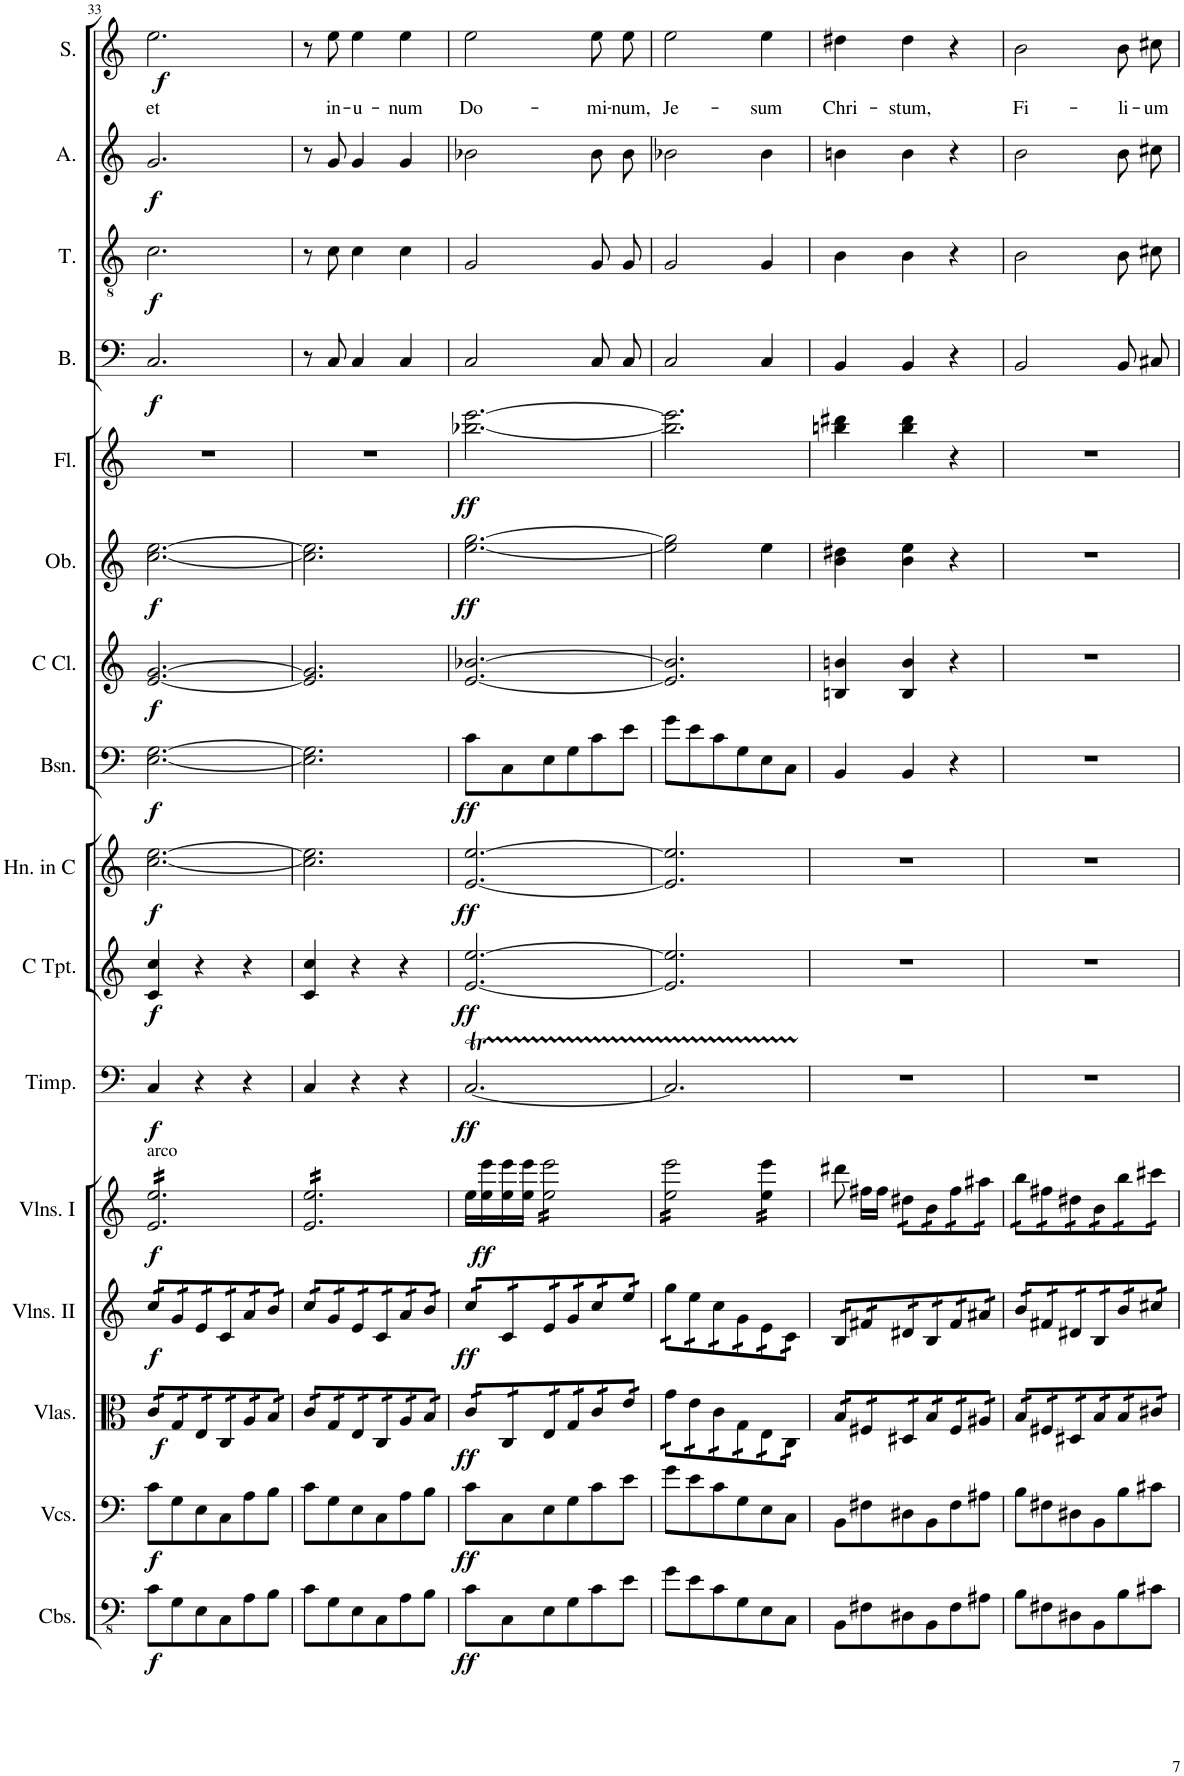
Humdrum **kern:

**kern	**dynam	**kern	**dynam	**kern	**dynam	**kern	**dynam	**kern	**dynam	**kern	**dynam	**kern	**dynam	**kern	**dynam	**kern	**dynam	**kern	**dynam	**kern	**dynam	**kern	**dynam	**kern	**dynam	**kern	**dynam	**kern	**dynam	**kern	**text	**dynam
*part16	*part16	*part15	*part15	*part14	*part14	*part13	*part13	*part12	*part12	*part11	*part11	*part10	*part10	*part9	*part9	*part8	*part8	*part7	*part7	*part6	*part6	*part5	*part5	*part4	*part4	*part3	*part3	*part2	*part2	*part1	*part1	*part1
*staff16	*staff16	*staff15	*staff15	*staff14	*staff14	*staff13	*staff13	*staff12	*staff12	*staff11	*staff11	*staff10	*staff10	*staff9	*staff9	*staff8	*staff8	*staff7	*staff7	*staff6	*staff6	*staff5	*staff5	*staff4	*staff4	*staff3	*staff3	*staff2	*staff2	*staff1	*staff1	*staff1
*I"Contrabasses	*	*I"Violoncellos	*	*I"Violas	*	*I"Violins II	*	*I"Violins I	*	*I"Timpani	*	*I"C Trumpet	*	*I"Horn in C	*	*I"Bassoon	*	*I"C Clarinet	*	*I"Oboe	*	*I"Flute	*	*I"Bass	*	*I"Tenor	*	*I"Alto	*	*I"Soprano	*	*
*I'Cbs.	*	*I'Vcs.	*	*I'Vlas.	*	*I'Vlns. II	*	*I'Vlns. I	*	*I'Timp.	*	*I'C Tpt.	*	*I'Hn. in C	*	*I'Bsn.	*	*I'C Cl.	*	*I'Ob.	*	*I'Fl.	*	*I'B.	*	*I'T.	*	*I'A.	*	*I'S.	*	*
!!LO:PB:g=z
*clefFv4	*	*clefF4	*	*clefC3	*	*clefG2	*	*clefG2	*	*clefF4	*	*clefG2	*	*clefG2	*	*clefF4	*	*clefG2	*	*clefG2	*	*clefG2	*	*clefF4	*	*clefGv2	*	*clefG2	*	*clefG2	*	*
*	*	*	*	*	*	*	*	*	*	*	*	*	*	*Trd4c7	*	*	*	*Trd1c2	*	*	*	*	*	*	*	*	*	*	*	*	*	*
*k[]	*	*k[]	*	*k[]	*	*k[]	*	*k[]	*	*k[]	*	*k[]	*	*k[]	*	*k[]	*	*k[]	*	*k[]	*	*k[]	*	*k[]	*	*k[]	*	*k[]	*	*k[]	*	*
*M3/4	*	*M3/4	*	*M3/4	*	*M3/4	*	*M3/4	*	*M3/4	*	*M3/4	*	*M3/4	*	*M3/4	*	*M3/4	*	*M3/4	*	*M3/4	*	*M3/4	*	*M3/4	*	*M3/4	*	*M3/4	*	*
=33	=33	=33	=33	=33	=33	=33	=33	=33	=33	=33	=33	=33	=33	=33	=33	=33	=33	=33	=33	=33	=33	=33	=33	=33	=33	=33	=33	=33	=33	=33	=33	=33
!	!	!	!	!	!	!	!	!LO:TX:a:t=arco	!	!	!	!	!	!	!	!	!	!	!	!	!	!	!	!	!	!	!	!	!	!	!	!
!	!LO:DY:b	!	!LO:DY:b	!	!LO:DY:b	!	!LO:DY:b	!	!LO:DY:b	!	!LO:DY:b	!	!LO:DY:b	!	!LO:DY:b	!	!LO:DY:b	!	!LO:DY:b	!	!LO:DY:b	!	!	!	!LO:DY:b	!	!LO:DY:b	!	!LO:DY:b	!	!LO:LY:b	!LO:DY:b
*	*	*	*	*tremolo	*	*	*	*	*	*	*	*	*	*	*	*	*	*	*	*	*	*	*	*	*	*	*	*	*	*	*	*
*	*	*	*	*	*	*tremolo	*	*	*	*	*	*	*	*	*	*	*	*	*	*	*	*	*	*	*	*	*	*	*	*	*	*
*	*	*	*	*	*	*	*	*tremolo	*	*	*	*	*	*	*	*	*	*	*	*	*	*	*	*	*	*	*	*	*	*	*	*
8C\L	f	8c\L	f	16c/LL	f	16cc/LL	f	16e/ 16ee/LL	f	4C/	f	4c/ 4cc/	f	[2.cc\ [2.ee\	f	[2.E\ [2.G\	f	[2.e/ [2.g/	f	[2.cc\ [2.ee\	f	2.r	.	2.C/	f	2.c\	f	2.g/	f	2.ee\	et	f
.	.	.	.	16c/	.	16cc/	.	16e/ 16ee/	.	.	.	.	.	.	.	.	.	.	.	.	.	.	.	.	.	.	.	.	.	.	.	.
8GG\	.	8G\	.	16G/	.	16g/	.	16e/ 16ee/	.	.	.	.	.	.	.	.	.	.	.	.	.	.	.	.	.	.	.	.	.	.	.	.
.	.	.	.	16G/	.	16g/	.	16e/ 16ee/	.	.	.	.	.	.	.	.	.	.	.	.	.	.	.	.	.	.	.	.	.	.	.	.
8EE\	.	8E\	.	16E/	.	16e/	.	16e/ 16ee/	.	4r	.	4r	.	.	.	.	.	.	.	.	.	.	.	.	.	.	.	.	.	.	.	.
.	.	.	.	16E/	.	16e/	.	16e/ 16ee/	.	.	.	.	.	.	.	.	.	.	.	.	.	.	.	.	.	.	.	.	.	.	.	.
8CC\	.	8C\	.	16C/	.	16c/	.	16e/ 16ee/	.	.	.	.	.	.	.	.	.	.	.	.	.	.	.	.	.	.	.	.	.	.	.	.
.	.	.	.	16C/	.	16c/	.	16e/ 16ee/	.	.	.	.	.	.	.	.	.	.	.	.	.	.	.	.	.	.	.	.	.	.	.	.
8AA\	.	8A\	.	16A/	.	16a/	.	16e/ 16ee/	.	4r	.	4r	.	.	.	.	.	.	.	.	.	.	.	.	.	.	.	.	.	.	.	.
.	.	.	.	16A/	.	16a/	.	16e/ 16ee/	.	.	.	.	.	.	.	.	.	.	.	.	.	.	.	.	.	.	.	.	.	.	.	.
8BB\J	.	8B\J	.	16B/	.	16b/	.	16e/ 16ee/	.	.	.	.	.	.	.	.	.	.	.	.	.	.	.	.	.	.	.	.	.	.	.	.
.	.	.	.	16B/JJ	.	16b/JJ	.	16e/ 16ee/JJ	.	.	.	.	.	.	.	.	.	.	.	.	.	.	.	.	.	.	.	.	.	.	.	.
=34	=34	=34	=34	=34	=34	=34	=34	=34	=34	=34	=34	=34	=34	=34	=34	=34	=34	=34	=34	=34	=34	=34	=34	=34	=34	=34	=34	=34	=34	=34	=34	=34
8C\L	.	8c\L	.	16c/LL	.	16cc/LL	.	16e/ 16ee/LL	.	4C/	.	4c/ 4cc/	.	2.cc\] 2.ee\]	.	2.E\] 2.G\]	.	2.e/] 2.g/]	.	2.cc\] 2.ee\]	.	2.r	.	8r	.	8r	.	8r	.	8r	.	.
.	.	.	.	16c/	.	16cc/	.	16e/ 16ee/	.	.	.	.	.	.	.	.	.	.	.	.	.	.	.	.	.	.	.	.	.	.	.	.
!	!	!	!	!	!	!	!	!	!	!	!	!	!	!	!	!	!	!	!	!	!	!	!	!	!	!	!	!	!	!	!LO:LY:b	!
8GG\	.	8G\	.	16G/	.	16g/	.	16e/ 16ee/	.	.	.	.	.	.	.	.	.	.	.	.	.	.	.	8C/	.	8c\	.	8g/	.	8ee\	in-	.
.	.	.	.	16G/	.	16g/	.	16e/ 16ee/	.	.	.	.	.	.	.	.	.	.	.	.	.	.	.	.	.	.	.	.	.	.	.	.
!	!	!	!	!	!	!	!	!	!	!	!	!	!	!	!	!	!	!	!	!	!	!	!	!	!	!	!	!	!	!	!LO:LY:b	!
8EE\	.	8E\	.	16E/	.	16e/	.	16e/ 16ee/	.	4r	.	4r	.	.	.	.	.	.	.	.	.	.	.	4C/	.	4c\	.	4g/	.	4ee\	-u-	.
.	.	.	.	16E/	.	16e/	.	16e/ 16ee/	.	.	.	.	.	.	.	.	.	.	.	.	.	.	.	.	.	.	.	.	.	.	.	.
8CC\	.	8C\	.	16C/	.	16c/	.	16e/ 16ee/	.	.	.	.	.	.	.	.	.	.	.	.	.	.	.	.	.	.	.	.	.	.	.	.
.	.	.	.	16C/	.	16c/	.	16e/ 16ee/	.	.	.	.	.	.	.	.	.	.	.	.	.	.	.	.	.	.	.	.	.	.	.	.
!	!	!	!	!	!	!	!	!	!	!	!	!	!	!	!	!	!	!	!	!	!	!	!	!	!	!	!	!	!	!	!LO:LY:b	!
8AA\	.	8A\	.	16A/	.	16a/	.	16e/ 16ee/	.	4r	.	4r	.	.	.	.	.	.	.	.	.	.	.	4C/	.	4c\	.	4g/	.	4ee\	-num	.
.	.	.	.	16A/	.	16a/	.	16e/ 16ee/	.	.	.	.	.	.	.	.	.	.	.	.	.	.	.	.	.	.	.	.	.	.	.	.
8BB\J	.	8B\J	.	16B/	.	16b/	.	16e/ 16ee/	.	.	.	.	.	.	.	.	.	.	.	.	.	.	.	.	.	.	.	.	.	.	.	.
.	.	.	.	16B/JJ	.	16b/JJ	.	16e/ 16ee/JJ	.	.	.	.	.	.	.	.	.	.	.	.	.	.	.	.	.	.	.	.	.	.	.	.
*	*	*	*	*	*	*	*	*Xtremolo	*	*	*	*	*	*	*	*	*	*	*	*	*	*	*	*	*	*	*	*	*	*	*	*
=35	=35	=35	=35	=35	=35	=35	=35	=35	=35	=35	=35	=35	=35	=35	=35	=35	=35	=35	=35	=35	=35	=35	=35	=35	=35	=35	=35	=35	=35	=35	=35	=35
!	!LO:DY:b	!	!LO:DY:b	!	!LO:DY:b	!	!LO:DY:b	!	!	!	!LO:DY:b	!	!LO:DY:b	!	!LO:DY:b	!	!LO:DY:b	!	!	!	!LO:DY:b	!	!LO:DY:b	!	!	!	!	!	!	!	!LO:LY:b	!
8C\L	ff	8c\L	ff	16c/LL	ff	16cc/LL	ff	16ee\LL	.	[2.CT/	ff	[2.e/ [2.ee/	ff	[2.e/ [2.ee/	ff	8c\L	ff	[2.e/ [2.b-X/	.	[2.ee\ [2.gg\	ff	[2.bb-X\ [2.eee\	ff	2C/	.	2G/	.	2b-X\	.	2ee\	Do-	.
!	!	!	!	!	!	!	!	!	!LO:DY:b	!	!	!	!	!	!	!	!	!	!	!	!	!	!	!	!	!	!	!	!	!	!	!
.	.	.	.	16c/	.	16cc/	.	16ee\ 16eee\	ff	.	.	.	.	.	.	.	.	.	.	.	.	.	.	.	.	.	.	.	.	.	.	.
8CC\	.	8C\	.	16C/	.	16c/	.	16ee\ 16eee\	.	.	.	.	.	.	.	8C\	.	.	.	.	.	.	.	.	.	.	.	.	.	.	.	.
.	.	.	.	16C/	.	16c/	.	16ee\ 16eee\JJ	.	.	.	.	.	.	.	.	.	.	.	.	.	.	.	.	.	.	.	.	.	.	.	.
*	*	*	*	*	*	*	*	*tremolo	*	*	*	*	*	*	*	*	*	*	*	*	*	*	*	*	*	*	*	*	*	*	*	*
8EE\	.	8E\	.	16E/	.	16e/	.	16ee\ 16eee\LL	.	.	.	.	.	.	.	8E\	.	.	.	.	.	.	.	.	.	.	.	.	.	.	.	.
.	.	.	.	16E/	.	16e/	.	16ee\ 16eee\	.	.	.	.	.	.	.	.	.	.	.	.	.	.	.	.	.	.	.	.	.	.	.	.
8GG\	.	8G\	.	16G/	.	16g/	.	16ee\ 16eee\	.	.	.	.	.	.	.	8G\	.	.	.	.	.	.	.	.	.	.	.	.	.	.	.	.
.	.	.	.	16G/	.	16g/	.	16ee\ 16eee\	.	.	.	.	.	.	.	.	.	.	.	.	.	.	.	.	.	.	.	.	.	.	.	.
!	!	!	!	!	!	!	!	!	!	!	!	!	!	!	!	!	!	!	!	!	!	!	!	!	!	!	!	!	!	!	!LO:LY:b	!
8C\	.	8c\	.	16c/	.	16cc/	.	16ee\ 16eee\	.	.	.	.	.	.	.	8c\	.	.	.	.	.	.	.	8C/L	.	8G/L	.	8b-\L	.	8ee\L	-mi-	.
.	.	.	.	16c/	.	16cc/	.	16ee\ 16eee\	.	.	.	.	.	.	.	.	.	.	.	.	.	.	.	.	.	.	.	.	.	.	.	.
!	!	!	!	!	!	!	!	!	!	!	!	!	!	!	!	!	!	!	!	!	!	!	!	!	!	!	!	!	!	!	!LO:LY:b	!
8E\J	.	8e\J	.	16e/	.	16ee/	.	16ee\ 16eee\	.	.	.	.	.	.	.	8e\J	.	.	.	.	.	.	.	8C/J	.	8G/J	.	8b-\J	.	8ee\J	-num,	.
.	.	.	.	16e/JJ	.	16ee/JJ	.	16ee\ 16eee\JJ	.	.	.	.	.	.	.	.	.	.	.	.	.	.	.	.	.	.	.	.	.	.	.	.
=36	=36	=36	=36	=36	=36	=36	=36	=36	=36	=36	=36	=36	=36	=36	=36	=36	=36	=36	=36	=36	=36	=36	=36	=36	=36	=36	=36	=36	=36	=36	=36	=36
!	!	!	!	!	!	!	!	!	!	!	!	!	!	!	!	!	!	!	!	!	!	!	!	!	!	!	!	!	!	!	!LO:LY:b	!
8G\L	.	8g\L	.	16g\LL	.	16gg\LL	.	16ee\ 16eee\LL	.	2.CTTT/]	.	2.e/] 2.ee/]	.	2.e/] 2.ee/]	.	8g\L	.	2.e/] 2.b-/]	.	2ee\] 2gg\]	.	2.bb-\] 2.eee\]	.	2C/	.	2G/	.	2b-X\	.	2ee\	Je-	.
.	.	.	.	16g\	.	16gg\	.	16ee\ 16eee\	.	.	.	.	.	.	.	.	.	.	.	.	.	.	.	.	.	.	.	.	.	.	.	.
8E\	.	8e\	.	16e\	.	16ee\	.	16ee\ 16eee\	.	.	.	.	.	.	.	8e\	.	.	.	.	.	.	.	.	.	.	.	.	.	.	.	.
.	.	.	.	16e\	.	16ee\	.	16ee\ 16eee\	.	.	.	.	.	.	.	.	.	.	.	.	.	.	.	.	.	.	.	.	.	.	.	.
8C\	.	8c\	.	16c\	.	16cc\	.	16ee\ 16eee\	.	.	.	.	.	.	.	8c\	.	.	.	.	.	.	.	.	.	.	.	.	.	.	.	.
.	.	.	.	16c\	.	16cc\	.	16ee\ 16eee\	.	.	.	.	.	.	.	.	.	.	.	.	.	.	.	.	.	.	.	.	.	.	.	.
8GG\	.	8G\	.	16G\	.	16g\	.	16ee\ 16eee\	.	.	.	.	.	.	.	8G\	.	.	.	.	.	.	.	.	.	.	.	.	.	.	.	.
.	.	.	.	16G\	.	16g\	.	16ee\ 16eee\JJ	.	.	.	.	.	.	.	.	.	.	.	.	.	.	.	.	.	.	.	.	.	.	.	.
!	!	!	!	!	!	!	!	!	!	!	!	!	!	!	!	!	!	!	!	!	!	!	!	!	!	!	!	!	!	!	!LO:LY:b	!
8EE\	.	8E\	.	16E\	.	16e\	.	16ee\ 16eee\LL	.	.	.	.	.	.	.	8E\	.	.	.	4ee\	.	.	.	4C/	.	4G/	.	4b-\	.	4ee\	-sum	.
.	.	.	.	16E\	.	16e\	.	16ee\ 16eee\	.	.	.	.	.	.	.	.	.	.	.	.	.	.	.	.	.	.	.	.	.	.	.	.
8CC\J	.	8C\J	.	16C\	.	16c\	.	16ee\ 16eee\	.	.	.	.	.	.	.	8C\J	.	.	.	.	.	.	.	.	.	.	.	.	.	.	.	.
.	.	.	.	16C\JJ	.	16c\JJ	.	16ee\ 16eee\JJ	.	.	.	.	.	.	.	.	.	.	.	.	.	.	.	.	.	.	.	.	.	.	.	.
*	*	*	*	*	*	*	*	*Xtremolo	*	*	*	*	*	*	*	*	*	*	*	*	*	*	*	*	*	*	*	*	*	*	*	*
=37	=37	=37	=37	=37	=37	=37	=37	=37	=37	=37	=37	=37	=37	=37	=37	=37	=37	=37	=37	=37	=37	=37	=37	=37	=37	=37	=37	=37	=37	=37	=37	=37
!	!	!	!	!	!	!	!	!	!	!	!	!	!	!	!	!	!	!	!	!	!	!	!	!	!	!	!	!	!	!	!LO:LY:b	!
8BBB\L	.	8BB\L	.	16B/LL	.	16B/LL	.	8ddd#X\	.	2.r	.	2.r	.	2.r	.	4BB/	.	4Bn/ 4bn/	.	4b\ 4dd#X\	.	4bbn\ 4ddd#X\	.	4BB/	.	4B\	.	4bn\	.	4dd#X\	Chri-	.
.	.	.	.	16B/	.	16B/	.	.	.	.	.	.	.	.	.	.	.	.	.	.	.	.	.	.	.	.	.	.	.	.	.	.
8FF#X\	.	8F#X\	.	16F#X/	.	16f#X/	.	16ff#X\LL	.	.	.	.	.	.	.	.	.	.	.	.	.	.	.	.	.	.	.	.	.	.	.	.
.	.	.	.	16F#X/	.	16f#X/	.	16ff#\JJ	.	.	.	.	.	.	.	.	.	.	.	.	.	.	.	.	.	.	.	.	.	.	.	.
!	!	!	!	!	!	!	!	!	!	!	!	!	!	!	!	!	!	!	!	!	!	!	!	!	!	!	!	!	!	!	!LO:LY:b	!
*	*	*	*	*	*	*	*	*tremolo	*	*	*	*	*	*	*	*	*	*	*	*	*	*	*	*	*	*	*	*	*	*	*	*
8DD#X\	.	8D#X\	.	16D#X/	.	16d#X/	.	16dd#X\LL	.	.	.	.	.	.	.	4BB/	.	4B/ 4b/	.	4b\ 4ee\	.	4bb\ 4ddd#\	.	4BB/	.	4B\	.	4b\	.	4dd#\	-stum,	.
.	.	.	.	16D#X/	.	16d#X/	.	16dd#X\	.	.	.	.	.	.	.	.	.	.	.	.	.	.	.	.	.	.	.	.	.	.	.	.
8BBB\	.	8BB\	.	16B/	.	16B/	.	16b\	.	.	.	.	.	.	.	.	.	.	.	.	.	.	.	.	.	.	.	.	.	.	.	.
.	.	.	.	16B/	.	16B/	.	16b\	.	.	.	.	.	.	.	.	.	.	.	.	.	.	.	.	.	.	.	.	.	.	.	.
8FF#\	.	8F#\	.	16F#/	.	16f#/	.	16ff#\	.	.	.	.	.	.	.	4r	.	4r	.	4r	.	4r	.	4r	.	4r	.	4r	.	4r	.	.
.	.	.	.	16F#/	.	16f#/	.	16ff#\	.	.	.	.	.	.	.	.	.	.	.	.	.	.	.	.	.	.	.	.	.	.	.	.
8AA#X\J	.	8A#X\J	.	16A#X/	.	16a#X/	.	16aa#X\	.	.	.	.	.	.	.	.	.	.	.	.	.	.	.	.	.	.	.	.	.	.	.	.
.	.	.	.	16A#X/JJ	.	16a#X/JJ	.	16aa#X\JJ	.	.	.	.	.	.	.	.	.	.	.	.	.	.	.	.	.	.	.	.	.	.	.	.
=38	=38	=38	=38	=38	=38	=38	=38	=38	=38	=38	=38	=38	=38	=38	=38	=38	=38	=38	=38	=38	=38	=38	=38	=38	=38	=38	=38	=38	=38	=38	=38	=38
!	!	!	!	!	!	!	!	!	!	!	!	!	!	!	!	!	!	!	!	!	!	!	!	!	!	!	!	!	!	!	!LO:LY:b	!
8BB\L	.	8B\L	.	16B/LL	.	16b/LL	.	16bb\LL	.	2.r	.	2.r	.	2.r	.	2.r	.	2.r	.	2.r	.	2.r	.	2BB/	.	2B\	.	2b\	.	2b\	Fi-	.
.	.	.	.	16B/	.	16b/	.	16bb\	.	.	.	.	.	.	.	.	.	.	.	.	.	.	.	.	.	.	.	.	.	.	.	.
8FF#X\	.	8F#X\	.	16F#X/	.	16f#X/	.	16ff#X\	.	.	.	.	.	.	.	.	.	.	.	.	.	.	.	.	.	.	.	.	.	.	.	.
.	.	.	.	16F#X/	.	16f#X/	.	16ff#X\	.	.	.	.	.	.	.	.	.	.	.	.	.	.	.	.	.	.	.	.	.	.	.	.
8DD#X\	.	8D#X\	.	16D#X/	.	16d#X/	.	16dd#X\	.	.	.	.	.	.	.	.	.	.	.	.	.	.	.	.	.	.	.	.	.	.	.	.
.	.	.	.	16D#X/	.	16d#X/	.	16dd#X\	.	.	.	.	.	.	.	.	.	.	.	.	.	.	.	.	.	.	.	.	.	.	.	.
8BBB\	.	8BB\	.	16B/	.	16B/	.	16b\	.	.	.	.	.	.	.	.	.	.	.	.	.	.	.	.	.	.	.	.	.	.	.	.
.	.	.	.	16B/	.	16B/	.	16b\	.	.	.	.	.	.	.	.	.	.	.	.	.	.	.	.	.	.	.	.	.	.	.	.
!	!	!	!	!	!	!	!	!	!	!	!	!	!	!	!	!	!	!	!	!	!	!	!	!	!	!	!	!	!	!	!LO:LY:b	!
8BB\	.	8B\	.	16B/	.	16b/	.	16bb\	.	.	.	.	.	.	.	.	.	.	.	.	.	.	.	8BB/L	.	8B\L	.	8b\L	.	8b\L	-li-	.
.	.	.	.	16B/	.	16b/	.	16bb\	.	.	.	.	.	.	.	.	.	.	.	.	.	.	.	.	.	.	.	.	.	.	.	.
!	!	!	!	!	!	!	!	!	!	!	!	!	!	!	!	!	!	!	!	!	!	!	!	!	!	!	!	!	!	!	!LO:LY:b	!
8C#X\J	.	8c#X\J	.	16c#X/	.	16cc#X/	.	16ccc#X\	.	.	.	.	.	.	.	.	.	.	.	.	.	.	.	8C#X/J	.	8c#X\J	.	8cc#X\J	.	8cc#X\J	-um	.
.	.	.	.	16c#X/JJ	.	16cc#X/JJ	.	16ccc#X\JJ	.	.	.	.	.	.	.	.	.	.	.	.	.	.	.	.	.	.	.	.	.	.	.	.
*	*	*	*	*	*	*	*	*Xtremolo	*	*	*	*	*	*	*	*	*	*	*	*	*	*	*	*	*	*	*	*	*	*	*	*
*	*	*	*	*	*	*Xtremolo	*	*	*	*	*	*	*	*	*	*	*	*	*	*	*	*	*	*	*	*	*	*	*	*	*	*
*	*	*	*	*Xtremolo	*	*	*	*	*	*	*	*	*	*	*	*	*	*	*	*	*	*	*	*	*	*	*	*	*	*	*	*
=	=	=	=	=	=	=	=	=	=	=	=	=	=	=	=	=	=	=	=	=	=	=	=	=	=	=	=	=	=	=	=	=
*-	*-	*-	*-	*-	*-	*-	*-	*-	*-	*-	*-	*-	*-	*-	*-	*-	*-	*-	*-	*-	*-	*-	*-	*-	*-	*-	*-	*-	*-	*-	*-	*-
